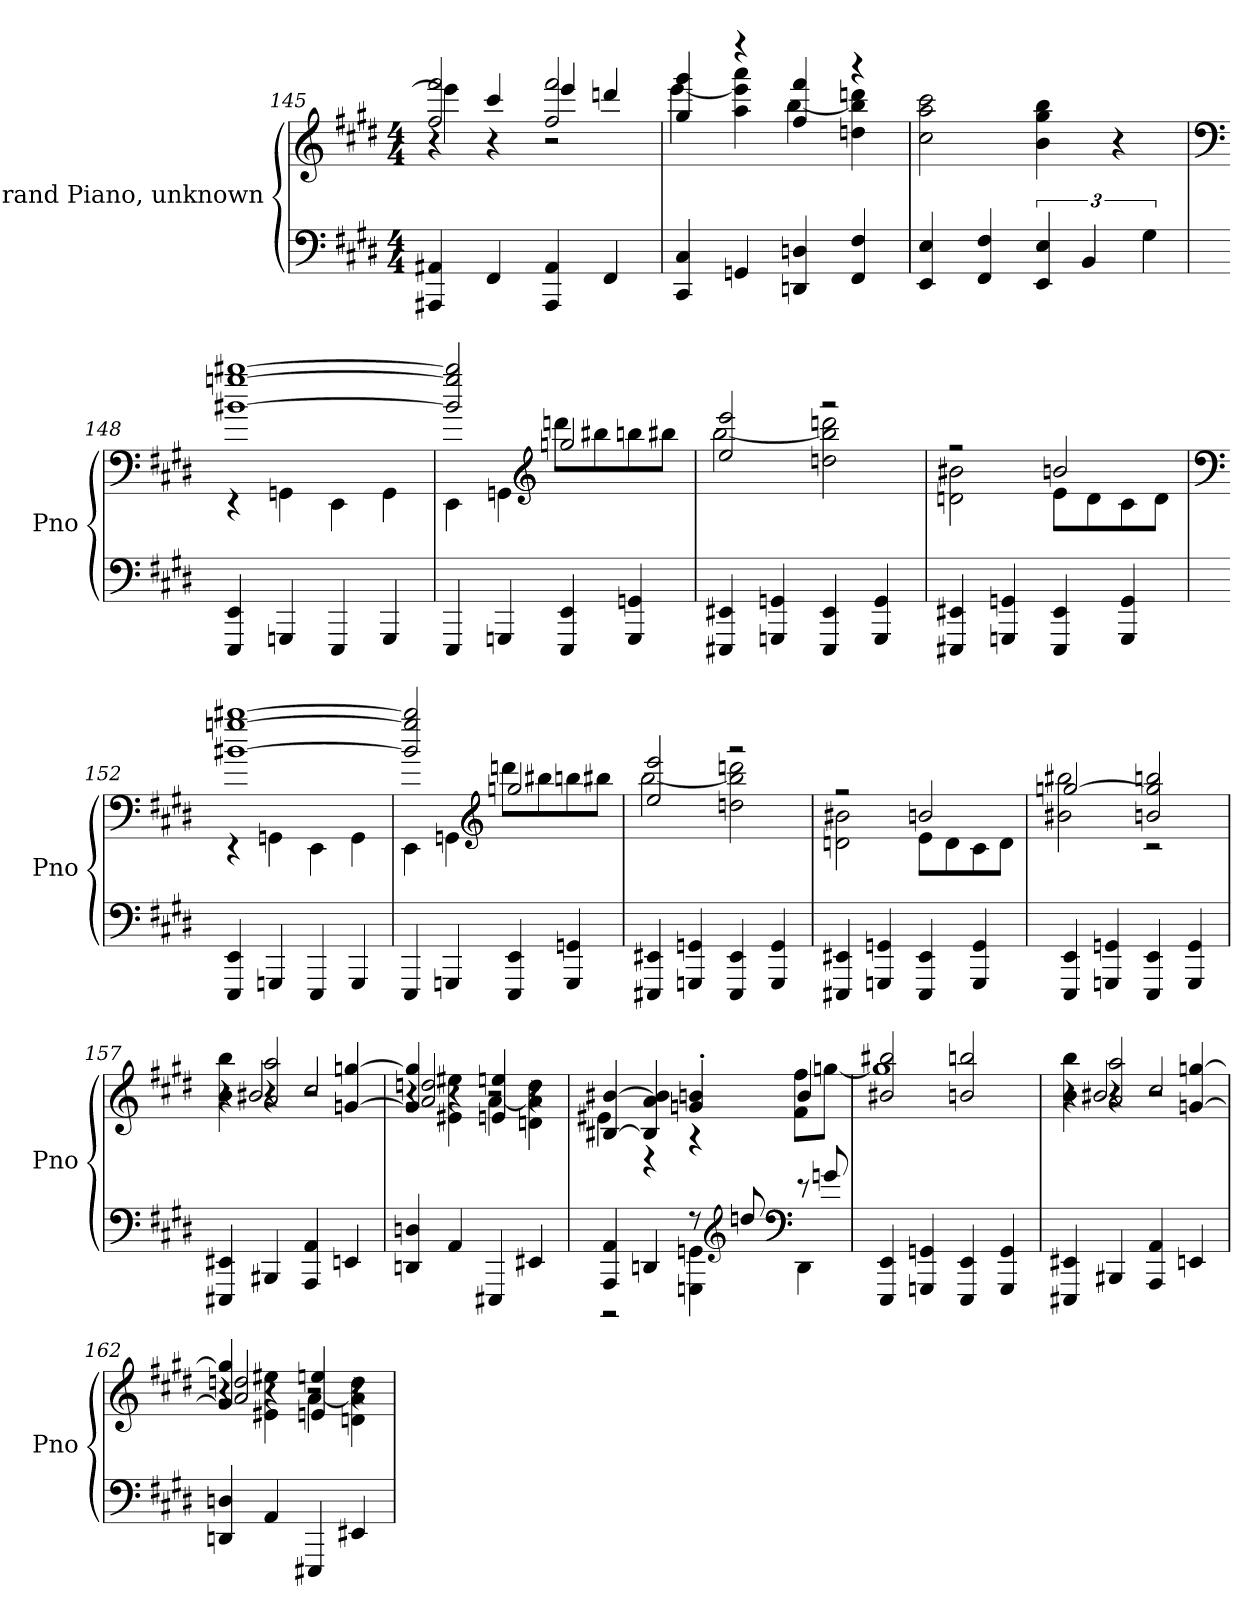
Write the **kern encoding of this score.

**kern	**kern
*part1	*part1
*staff2	*staff1
*I"Grand Piano, unknown	*
*I'Pno	*
*clefF4	*clefG2
*k[f#c#g#d#]	*k[f#c#g#d#]
*M4/4	*M4/4
=145	=145
*	*^
*	*	*^
4AAA#X/ 4AA#X/	2ff#/ 2fff#/	4eee\]	4r
4FF#/	.	4r	4ccc#/
4AAA#/ 4AA#/	2ff#/ 2fff#/	2r	4eee/
4FF#/	.	.	4dddn/
*	*	*v	*v
=146	=146	=146
4CC#/ 4C#/	4gg#/ 4ggg#/	[4eee\
4GGn/	4r	4aa\ 4eee\] 4aaa\
4DDn/ 4Dn/	4ff#/ 4fff#/	[4bb\
4FF#/ 4F#/	4r	4ddn\ 4bb\] 4dddn\
*	*v	*v
!!LO:PB:g=z
=147	=147
4EE/ 4E/	2cc#\ 2aa\ 2ccc#\
4FF#/ 4F#/	.
6EE/ 6E/	4b\ 4gg#\ 4bb\
6BB/	.
.	4r
6G#\	.
=148	=148
*	*clefF4
*	*^
4EEE/ 4EE/	[1b#X [1ggn [1bb#X	4r
4GGGn/	.	4GGn\
4EEE/	.	4EE\
4GGG/	.	4GG\
=149	=149	=149
4EEE/	2b#/] 2gg/] 2bb#/]	4EE\
4GGGn/	.	4GGn\
*	*clefG2	*
4EEE/ 4EE/	2ggn/	8dddn\L
.	.	8bb#X\
4GGG/ 4GGn/	.	8bbn\
.	.	8bb#X\J
=150	=150	=150
4EEE#X/ 4EE#X/	2ee/ 2eee/	[2bb\
4GGGn/ 4GGn/	.	.
4EEE#/ 4EE#/	2r	2ddn\ 2bb\] 2dddn\
4GGG/ 4GG/	.	.
=151	=151	=151
4EEE#X/ 4EE#X/	2r	2dn\ 2b#X\
4GGGn/ 4GGn/	.	.
4EEE#/ 4EE#/	2bn/	8e\L
.	.	8d\
4GGG/ 4GG/	.	8c#\
.	.	8d\J
!!LO:LB:g=z	!!
=152	=152	=152
*	*clefF4	*
4EEE/ 4EE/	[1b#X [1ggn [1bb#X	4r
4GGGn/	.	4GGn\
4EEE/	.	4EE\
4GGG/	.	4GG\
=153	=153	=153
4EEE/	2b#/] 2gg/] 2bb#/]	4EE\
4GGGn/	.	4GGn\
*	*clefG2	*
4EEE/ 4EE/	2ggn/	8dddn\L
.	.	8bb#X\
4GGG/ 4GGn/	.	8bbn\
.	.	8bb#X\J
=154	=154	=154
4EEE#X/ 4EE#X/	2ee/ 2eee/	[2bb\
4GGGn/ 4GGn/	.	.
4EEE#/ 4EE#/	2r	2ddn\ 2bb\] 2dddn\
4GGG/ 4GG/	.	.
=155	=155	=155
4EEE#X/ 4EE#X/	2r	2dn\ 2b#X\
4GGGn/ 4GGn/	.	.
4EEE#/ 4EE#/	2bn/	8e\L
.	.	8d\
4GGG/ 4GG/	.	8c#\
.	.	8d\J
=156	=156	=156
4EEE/ 4EE/	[2ggn/	2b#X\ 2bb#X\
4GGGn/ 4GGn/	.	.
4EEE/ 4EE/	2bn/ 2gg/] 2bbn/	2r
4GGG/ 4GG/	.	.
!!LO:LB:g=z
=157	=157	=157
*	*	*^
4EEE#X/ 4EE#X/	4r	4b\ 4bb\	2b#X/
4BBB#X/	2a/ 2aa/	4r	.
4AAA/ 4AA/	.	2r	2cc#/
4EEn/	[4gn/ [4ggn/	.	.
=158	=158	=158	=158
4DDn/ 4Dn/	4g/] 4gg/]	4r	2a/ 2ddn/
4AA/	4r	4e#X\ 4ee#X\	.
4EEE#X/	2r	[4a\	4en/ 4een/
4EE#X/	.	4dn\ 4a\] 4dd\	4r
*	*	*v	*v
=159	=159	=159
*^	*	*
4AAA/ 4AA/	2r	[4B#X/ [4b#X/	4e#X\
4DDn/	.	4B#/] 4a/ 4b#/]	4r
8r	4GGGn\ 4GGn\	4gn/' 4bn/'	4r
*clefG2	*	*	*
8ddn/	.	.	.
*clefF4	*	*	*
8r	4DD\	4b/	8f#\ 8ff#\L
8gn/	.	.	[8ggn\J
*v	*v	*	*
=160	=160	=160
4EEE/ 4EE/	2b#X/ 2bb#X/	1gg]
4GGGn/ 4GGn/	.	.
4EEE/ 4EE/	2bn/ 2bbn/	.
4GGG/ 4GG/	.	.
!!LO:LB:g=z
=161	=161	=161
*	*	*^
4EEE#X/ 4EE#X/	4r	4b\ 4bb\	2b#X/
4BBB#X/	2a/ 2aa/	4r	.
4AAA/ 4AA/	.	2r	2cc#/
4EEn/	[4gn/ [4ggn/	.	.
=162	=162	=162	=162
4DDn/ 4Dn/	4g/] 4gg/]	4r	2a/ 2ddn/
4AA/	4r	4e#X\ 4ee#X\	.
4EEE#X/	2r	[4a\	4en/ 4een/
4EE#X/	.	4dn\ 4a\] 4dd\	4r
*	*v	*v	*v
=	=
*-	*-
